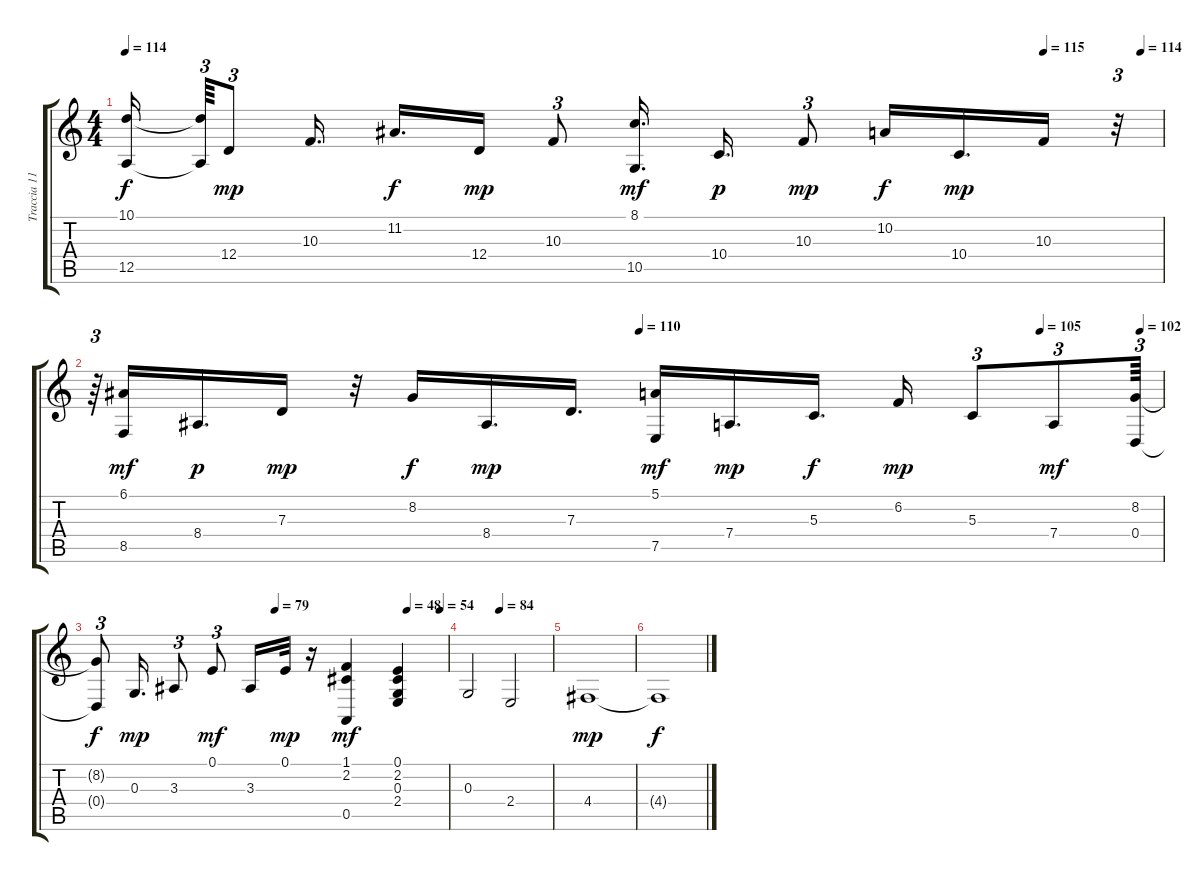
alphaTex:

\track ("Traccia 11" "Traccia 11") {instrument electricpiano1}
\staff {score tabs}
\tuning (E4 B3 G3 D3 A2 E2) {hide}
\ts (4 4)
\tempo 114
\tempo (115 0.8854166666666666)
\tempo (114 0.9791666666666666)
\clef g2
\ks c
(10.1{t} 12.5{t}).16{dy f} (10.1{t} 12.5{t}).64{tu (3 2)} 12.4.8{tu (3 2) dy mp} 10.3.16{d} 11.2.16{d dy f} 12.4.16{dy mp} 10.3.8{tu (3 2)} (8.1 10.5).16{d dy mf} 10.4.16{d dy p} 10.3.8{tu (3 2) dy mp} 10.2.16{dy f} 10.4.16{d dy mp} 10.3.16 r.32{tu (3 2)} |
\tempo (110 0.5104166666666666)
\tempo (105 0.8854166666666666)
\tempo (102 0.9791666666666666)
r.64{tu (3 2)} (6.1 8.5).16{dy mf} 8.4.16{d dy p} 7.3.16{dy mp} r.32 8.2.16{dy f} 8.4.16{d dy mp} 7.3.16{d} (5.1 7.5).16{dy mf} 7.4.16{d dy mp} 5.3.16{d dy f} 6.2.16{dy mp} 5.3.8{tu (3 2)} 7.4.8{tu (3 2) dy mf} (8.2 0.4).64{tu (3 2)} |
\tempo (79 0.5104166666666666)
\tempo (48 0.8854166666666666)
\tempo (54 0.9791666666666666)
(8.2{t} 0.4{t}).8{tu (3 2) dy f} 0.3.16{d dy mp} 3.3.8{tu (3 2)} 0.1.8{tu (3 2) dy mf} 3.3.16 0.1.32{dy mp} r.16 (1.1 2.2 0.5).4{dy mf} (0.1 2.2 0.3 2.4).4 |
\tempo (84 0.3854166666666667)
0.3.2 2.4.2 |
4.4.1{dy mp} |
4.4{t}.1{dy f}
